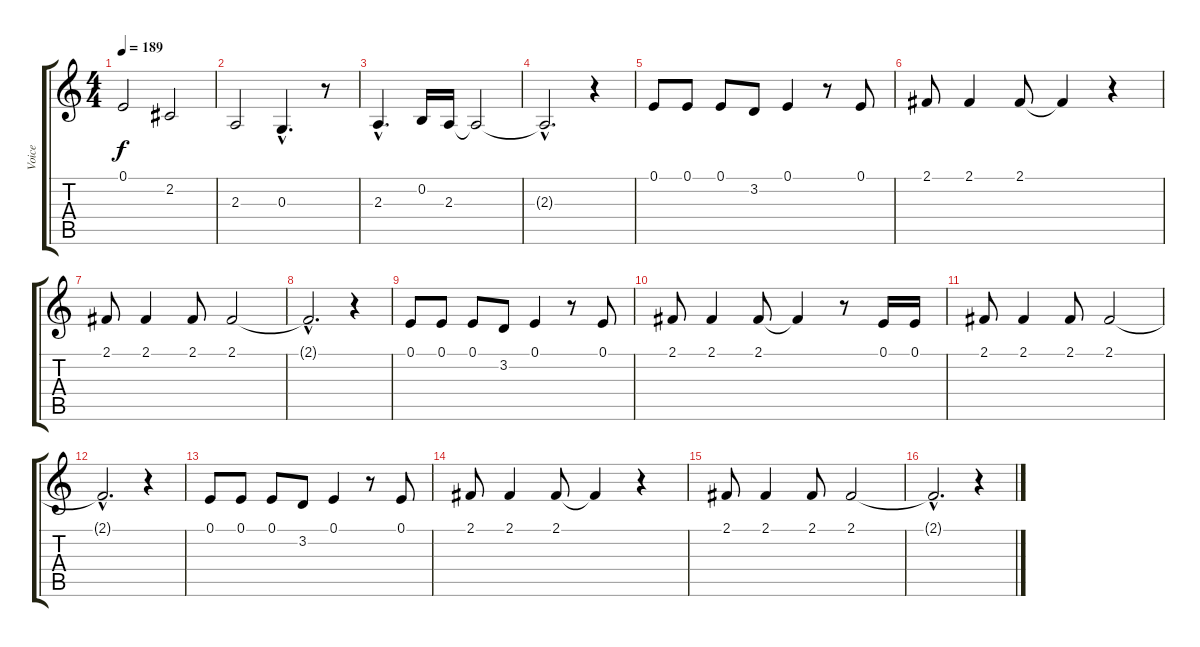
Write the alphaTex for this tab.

\track ("Voice" "Voice") {instrument lead6voice}
\staff {score tabs}
\tuning (E4 B3 G3 D3 A2 E2) {hide}
\ts (4 4)
\tempo 189
\clef g2
\ks c
0.1.2{dy f} 2.2.2 |
2.3.2 0.3{hac}.4{d} r.8 |
2.3{hac}.4{d} 0.2.16 2.3.16 2.3{t}.2 |
2.3{hac t}.2{d} r.4 |
0.1.8 0.1.8 0.1.8 3.2.8 0.1.4 r.8 0.1.8 |
2.1.8 2.1.4 2.1.8 2.1{t}.4 r.4 |
2.1.8 2.1.4 2.1.8 2.1.2 |
2.1{hac t}.2{d} r.4 |
0.1.8 0.1.8 0.1.8 3.2.8 0.1.4 r.8 0.1.8 |
2.1.8 2.1.4 2.1.8 2.1{t}.4 r.8 0.1.16 0.1.16 |
2.1.8 2.1.4 2.1.8 2.1.2 |
2.1{hac t}.2{d} r.4 |
0.1.8 0.1.8 0.1.8 3.2.8 0.1.4 r.8 0.1.8 |
2.1.8 2.1.4 2.1.8 2.1{t}.4 r.4 |
2.1.8 2.1.4 2.1.8 2.1.2 |
2.1{hac t}.2{d} r.4
